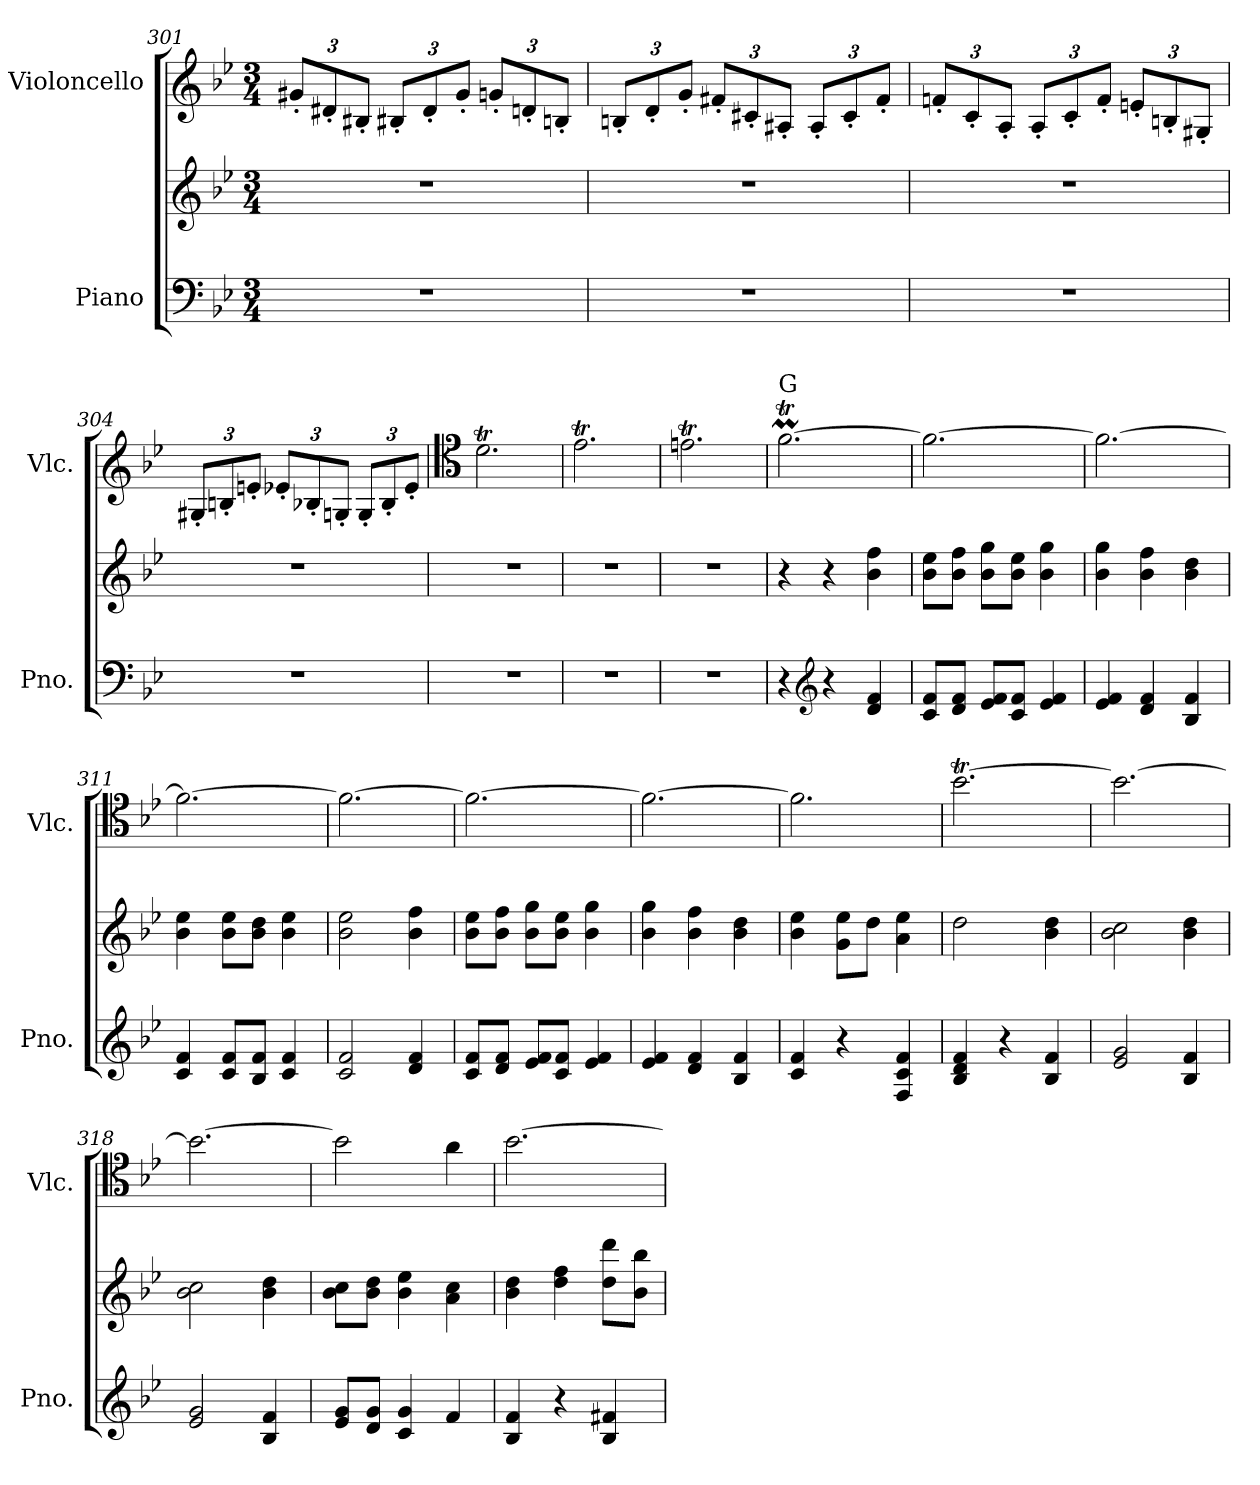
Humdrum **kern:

**kern	**kern	**kern
*part2	*part2	*part1
*staff3	*staff2	*staff1
*I"Piano	*	*I"Violoncello
*I'Pno.	*	*I'Vlc.
*clefF4	*clefG2	*clefG2
*k[b-e-]	*k[b-e-]	*k[b-e-]
*M3/4	*M3/4	*M3/4
*	*	*Xbrackettup
=301	=301	=301
2.r	2.r	12g#X'/L
.	.	12d#X'/
.	.	12B#X'/J
.	.	12B#X'/L
.	.	12d#'/
.	.	12g#'/J
.	.	12gn'/L
.	.	12dn'/
.	.	12Bn'/J
!!LO:LB:g=z
=302	=302	=302
2.r	2.r	12Bn'/L
.	.	12d'/
.	.	12g'/J
.	.	12f#X'/L
.	.	12c#X'/
.	.	12A#X'/J
.	.	12A#'/L
.	.	12c#'/
.	.	12f#'/J
=303	=303	=303
2.r	2.r	12fn'/L
.	.	12c'/
.	.	12A'/J
.	.	12A'/L
.	.	12c'/
.	.	12f'/J
.	.	12en'/L
.	.	12Bn'/
.	.	12G#X'/J
=304	=304	=304
2.r	2.r	12G#X'/L
.	.	12Bn'/
.	.	12en'/J
*	*	*MM110
.	.	12e-X'/L
.	.	12B-X'/
.	.	12Gn'/J
.	.	12G'/L
.	.	12B-'/
.	.	12e-'/J
=305	=305	=305
*	*	*clefC4
2.r	2.r	2.dt\
=306	=306	=306
2.r	2.r	2.e-T\
=307	=307	=307
2.r	2.r	2.ent\
!!LO:LB:g=z
=308	=308	=308
!	!	!LO:TX:a:t=G
4r	4r	[2.fTM\
*clefG2	*	*
4r	4r	.
4d/ 4f/	4b-\ 4ff\	.
=309	=309	=309
8c/ 8f/L	8b-\ 8ee-\L	2.f\_
8d/ 8f/J	8b-\ 8ff\J	.
8e-/ 8f/L	8b-\ 8gg\L	.
8c/ 8f/J	8b-\ 8ee-\J	.
4e-/ 4f/	4b-\ 4gg\	.
=310	=310	=310
4e-/ 4f/	4b-\ 4gg\	2.f\_
4d/ 4f/	4b-\ 4ff\	.
4B-/ 4f/	4b-\ 4dd\	.
=311	=311	=311
4c/ 4f/	4b-\ 4ee-\	2.f\_
8c/ 8f/L	8b-\ 8ee-\L	.
8B-/ 8f/J	8b-\ 8dd\J	.
4c/ 4f/	4b-\ 4ee-\	.
=312	=312	=312
2c/ 2f/	2b-\ 2ee-\	2.f\_
4d/ 4f/	4b-\ 4ff\	.
=313	=313	=313
8c/ 8f/L	8b-\ 8ee-\L	2.f\_
8d/ 8f/J	8b-\ 8ff\J	.
8e-/ 8f/L	8b-\ 8gg\L	.
8c/ 8f/J	8b-\ 8ee-\J	.
4e-/ 4f/	4b-\ 4gg\	.
=314	=314	=314
4e-/ 4f/	4b-\ 4gg\	2.f\_
4d/ 4f/	4b-\ 4ff\	.
4B-/ 4f/	4b-\ 4dd\	.
=315	=315	=315
4c/ 4f/	4b-\ 4ee-\	2.f\]
4r	8g\ 8ee-\L	.
.	8dd\J	.
4F/ 4c/ 4f/	4a\ 4ee-\	.
=316	=316	=316
4B-/ 4d/ 4f/	2dd\	[2.b-T\
4r	.	.
4B-/ 4f/	4b-\ 4dd\	.
=317	=317	=317
2e-/ 2g/	2b-\ 2cc\	2.b-\_
4B-/ 4f/	4b-\ 4dd\	.
!!LO:PB:g=z
=318	=318	=318
2e-/ 2g/	2b-\ 2cc\	2.b-\_
4B-/ 4f/	4b-\ 4dd\	.
=319	=319	=319
8e-/ 8g/L	8b-\ 8cc\L	2b-\]
8d/ 8g/J	8b-\ 8dd\J	.
4c/ 4g/	4b-\ 4ee-\	.
4f/	4a\ 4cc\	4a\
=320	=320	=320
4B-/ 4f/	4b-\ 4dd\	[2.b-\
4r	4dd\ 4ff\	.
4B-/ 4f#X/	8dd\ 8ddd\L	.
.	8b-\ 8bb-\J	.
=	=	=
*-	*-	*-
